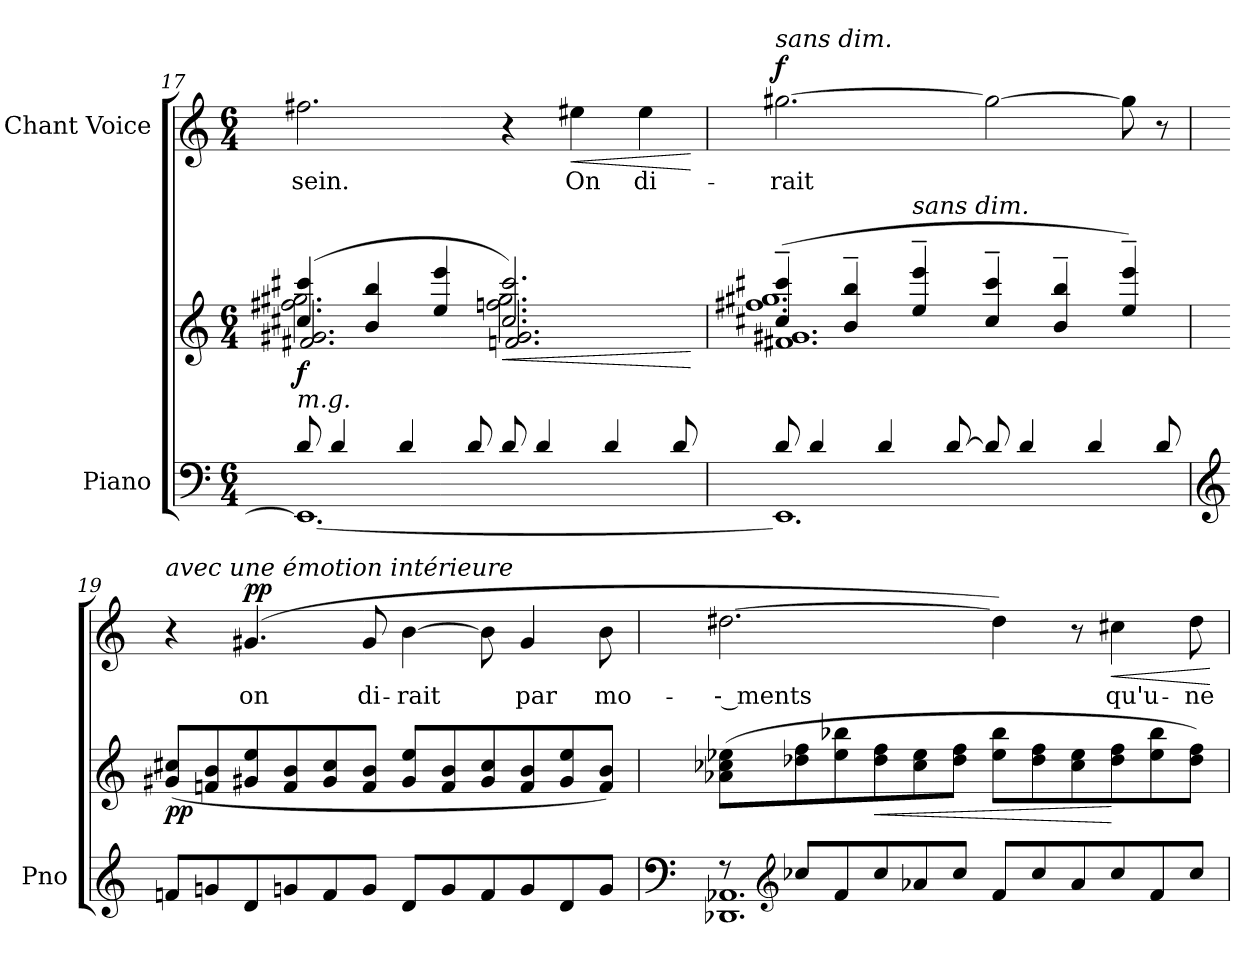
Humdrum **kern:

**kern	**kern	**dynam	**kern	**text	**dynam
*part2	*part2	*part2	*part1	*part1	*part1
*staff3	*staff2	*staff2/3	*staff1	*staff1	*staff1
*I"Piano	*	*	*I"Chant Voice	*	*
*I'Pno	*	*	*	*	*
*clefF4	*clefG2	*	*clefG2	*	*
*k[]	*k[]	*	*k[]	*	*
*M6/4	*M6/4	*	*M6/4	*	*
=17	=17	=17	=17	=17	=17
*^	*^	*	*	*	*
*	*	*	*^	*	*	*	*
!LO:TX:i:t=m.g.	!	!	!	!	!	!	!	!
!	!	!	!	!	!LO:DY:b	!	!	!
8d/	1.EE_	(4cc#X/ 4ccc#X/	2.ff#X\ 2.gg#X\	2.f#X/ 2.g#X/	f	2.ff#X\	sein.	.
4d/	.	.	.	.	.	.	.	.
.	.	4b/ 4bb/	.	.	.	.	.	.
4d/	.	.	.	.	.	.	.	.
.	.	4ee/ 4eee/	.	.	.	.	.	.
8d/	.	.	.	.	.	.	.	.
!	!	!	!	!	!LO:HP:b	!	!	!
8d/	.	2.cc#/ 2.ccc#/)	2.ffn\ 2.gg#\	2.fn/ 2.g#/	<	4r	.	.
4d/	.	.	.	.	.	.	.	.
!	!	!	!	!	!	!	!	!LO:HP:b
.	.	.	.	.	.	4ee#X\	On	<
4d/	.	.	.	.	.	.	.	.
.	.	.	.	.	.	4ee#\	di-	.
8d/	.	.	.	.	.	.	.	.
*v	*v	*	*	*	*	*	*	*
*	*v	*v	*v	*	*	*	*
.	.	[	.	.	[
=18	=18	=18	=18	=18	=18
*^	*^	*	*	*	*
*	*	*	*^	*	*	*	*
!	!	!	!	!	!	!LO:TX:i:t=sans dim.	!	!
!	!	!	!	!	!	!	!	!LO:DY:a
8d/	1.EE]	(4cc#X/~ 4ccc#X/~	1.ff#X 1.gg#X	1.f#X 1.g#X	.	[2.gg#X\	-rait	f
4d/	.	.	.	.	.	.	.	.
.	.	4b/~ 4bb/~	.	.	.	.	.	.
4d/	.	.	.	.	.	.	.	.
!	!	!LO:TX:i:t=sans dim.	!	!	!	!	!	!
.	.	4ee/~ 4eee/~	.	.	.	.	.	.
[8d/	.	.	.	.	.	.	.	.
8d/]	.	4cc#/~ 4ccc#/~	.	.	.	2gg#\_	.	.
4d/	.	.	.	.	.	.	.	.
.	.	4b/~ 4bb/~	.	.	.	.	.	.
4d/	.	.	.	.	.	.	.	.
.	.	4ee/~ 4eee/~)	.	.	.	8gg#\]	.	.
8d/	.	.	.	.	.	8r	.	.
*v	*v	*	*	*	*	*	*	*
*	*v	*v	*v	*	*	*	*
=19	=19	=19	=19	=19	=19
*clefG2	*	*	*	*	*
!	!	!	!LO:TX:i:t=avec une émotion intérieure	!	!
!	!	!LO:DY:b	!	!	!
8fn/L	(8g#X/ 8cc#X/L	pp	4r	.	.
8gn/	8fn/ 8b/	.	.	.	.
!	!	!	!	!	!LO:DY:a
8d/	8g#X/ 8ee/	.	(4.g#X/	on	pp
8gn/	8f/ 8b/	.	.	.	.
8f/	8g#/ 8cc#/	.	.	.	.
8g/J	8f/ 8b/J	.	8g#/	di-	.
8d/L	8g#/ 8ee/L	.	[4b\	-rait	.
8g/	8f/ 8b/	.	.	.	.
8f/	8g#/ 8cc#/	.	8b\]	.	.
8g/	8f/ 8b/	.	4g#/	par	.
8d/	8g#/ 8ee/	.	.	.	.
8g/J	8f/ 8b/J)	.	8b\	mo-	.
=20	=20	=20	=20	=20	=20
*clefF4	*	*	*	*	*
*^	*	*	*	*	*
8r	1.DD-X 1.AA-X	(8a-X\ 8cc-X\ 8ee-X\L	.	[2.dd#X\	-- ments	.
*clefG2	*	*	*	*	*	*
8cc-X/L	.	8dd-X\ 8ff\	.	.	.	.
8f/	.	8ee-\ 8bb-X\	.	.	.	.
!	!	!	!LO:HP:b	!	!	!
8cc-/	.	8dd-\ 8ff\	<	.	.	.
8a-X/	.	8cc-\ 8ee-\	.	.	.	.
8cc-/J	.	8dd-\ 8ff\J	.	.	.	.
8f/L	.	8ee-\ 8bb-\L	.	4dd#\])	.	.
8cc-/	.	8dd-\ 8ff\	.	.	.	.
8a-/	.	8cc-\ 8ee-\	.	8r	.	.
!	!	!	!	!	!	!LO:HP:b
8cc-/	.	8dd-\ 8ff\	[	4cc#X\	qu'u-	<
8f/	.	8ee-\ 8bb-\	.	.	.	.
8cc-/J	.	8dd-\ 8ff\J)	.	8dd#\	-ne	.
*v	*v	*	*	*	*	*
.	.	.	.	.	[
=	=	=	=	=	=
*-	*-	*-	*-	*-	*-
